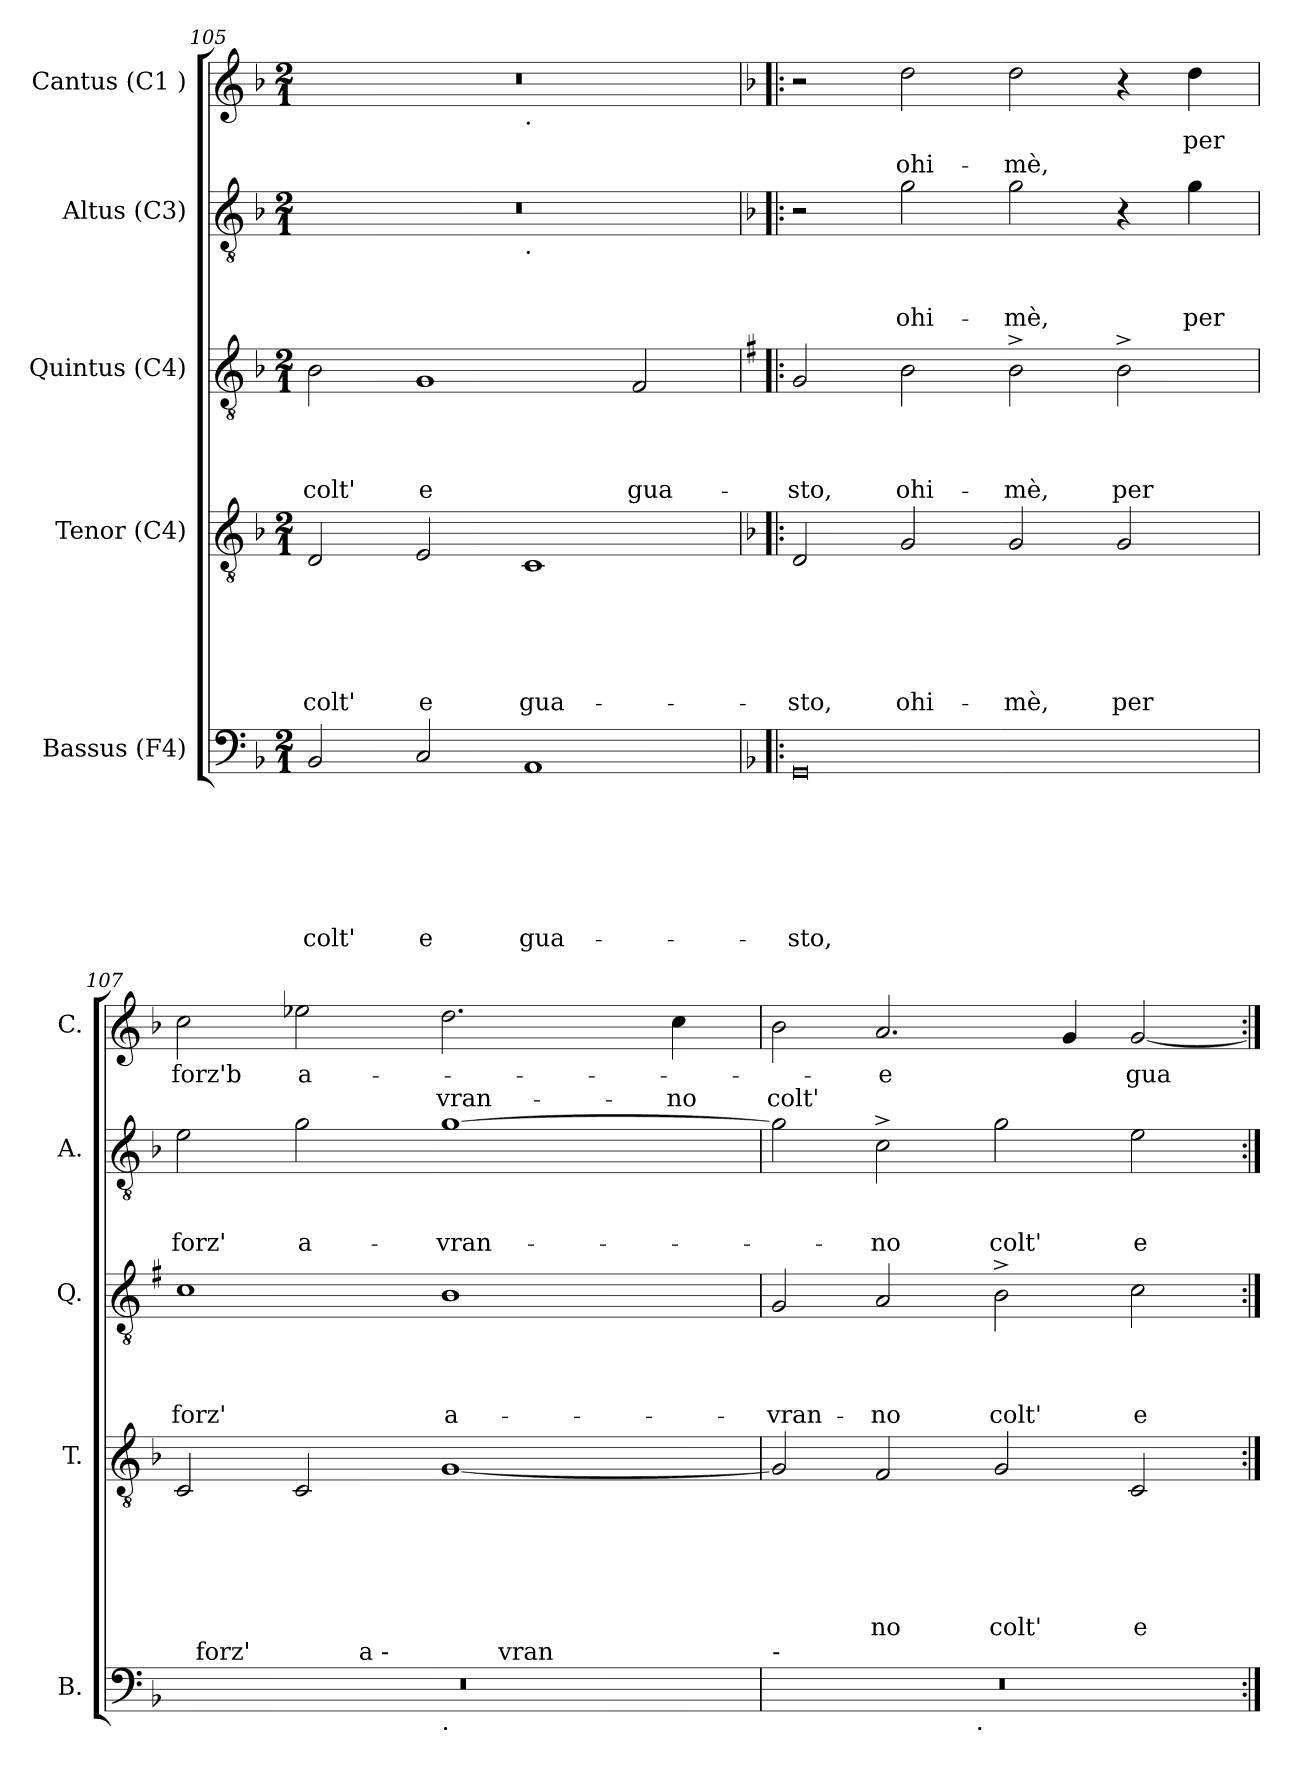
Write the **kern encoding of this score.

**kern	**text	**text	**text	**text	**text	**text	**text	**kern	**text	**text	**text	**text	**text	**text	**kern	**text	**text	**text	**text	**kern	**text	**text	**text	**kern	**text	**text
*part5	*part5	*part5	*part5	*part5	*part5	*part5	*part5	*part4	*part4	*part4	*part4	*part4	*part4	*part4	*part3	*part3	*part3	*part3	*part3	*part2	*part2	*part2	*part2	*part1	*part1	*part1
*staff5	*staff5	*staff5	*staff5	*staff5	*staff5	*staff5	*staff5	*staff4	*staff4	*staff4	*staff4	*staff4	*staff4	*staff4	*staff3	*staff3	*staff3	*staff3	*staff3	*staff2	*staff2	*staff2	*staff2	*staff1	*staff1	*staff1
*I"Bassus (F4)	*	*	*	*	*	*	*	*I"Tenor (C4)	*	*	*	*	*	*	*I"Quintus (C4)	*	*	*	*	*I"Altus (C3)	*	*	*	*I"Cantus (C1 )	*	*
*I'B.	*	*	*	*	*	*	*	*I'T.	*	*	*	*	*	*	*I'Q.	*	*	*	*	*I'A.	*	*	*	*I'C.	*	*
*clefF4	*	*	*	*	*	*	*	*clefGv2	*	*	*	*	*	*	*clefGv2	*	*	*	*	*clefGv2	*	*	*	*clefG2	*	*
*k[b-]	*	*	*	*	*	*	*	*k[b-]	*	*	*	*	*	*	*k[b-]	*	*	*	*	*k[b-]	*	*	*	*k[b-]	*	*
*F:	*	*	*	*	*	*	*	*F:	*	*	*	*	*	*	*F:	*	*	*	*	*F:	*	*	*	*F:	*	*
*M2/1	*	*	*	*	*	*	*	*M2/1	*	*	*	*	*	*	*M2/1	*	*	*	*	*M2/1	*	*	*	*M2/1	*	*
=105	=105	=105	=105	=105	=105	=105	=105	=105	=105	=105	=105	=105	=105	=105	=105	=105	=105	=105	=105	=105	=105	=105	=105	=105	=105	=105
!	!	!	!	!	!	!	!LO:LY:b	!	!	!	!	!	!	!LO:LY:b	!	!	!	!	!LO:LY:b	!	!	!	!	!	!	!
*	*	*	*	*	*	*	*	*	*	*	*	*	*	*	*	*	*	*	*	*^	*	*	*	*^	*	*
2BB-/	.	.	.	.	.	.	colt'	2D/	.	.	.	.	.	colt'	2B-\	.	.	.	colt'	0r	1ryy	.	.	.	0r	1ryy	.	.
!	!	!	!	!	!	!	!LO:LY:b	!	!	!	!	!	!	!LO:LY:b	!	!	!	!	!LO:LY:b:rj	!	!	!	!	!	!	!	!	!
2C/	.	.	.	.	.	.	e	2E/	.	.	.	.	.	e	1G	.	.	.	e	.	.	.	.	.	.	.	.	.
!	!	!	!	!	!	!	!	!	!	!	!	!	!	!	!	!	!	!	!	!	!	!	!	!	!	!LO:TX:b:t=.	!	!
!	!	!	!	!	!	!	!	!	!	!	!	!	!	!	!	!	!	!	!	!	!LO:TX:b:t=.	!	!	!	!	!	!	!
!	!	!	!	!	!	!	!LO:LY:b	!	!	!	!	!	!	!LO:LY:b	!	!	!	!	!	!	!	!	!	!	!	!	!	!
1AA	.	.	.	.	.	.	gua-	1C	.	.	.	.	.	gua-	.	.	.	.	.	.	1ryy	.	.	.	.	1ryy	.	.
!	!	!	!	!	!	!	!	!	!	!	!	!	!	!	!	!	!	!	!LO:LY:b	!	!	!	!	!	!	!	!	!
.	.	.	.	.	.	.	.	.	.	.	.	.	.	.	2F/	.	.	.	gua-	.	.	.	.	.	.	.	.	.
*	*	*	*	*	*	*	*	*	*	*	*	*	*	*	*	*	*	*	*	*v	*v	*	*	*	*	*	*	*
*	*	*	*	*	*	*	*	*	*	*	*	*	*	*	*	*	*	*	*	*	*	*	*	*v	*v	*	*
=106!|:	=106!|:	=106!|:	=106!|:	=106!|:	=106!|:	=106!|:	=106!|:	=106!|:	=106!|:	=106!|:	=106!|:	=106!|:	=106!|:	=106!|:	=106!|:	=106!|:	=106!|:	=106!|:	=106!|:	=106!|:	=106!|:	=106!|:	=106!|:	=106!|:	=106!|:	=106!|:
*	*	*	*	*	*	*	*	*	*	*	*	*	*	*	*k[f#]	*	*	*	*	*	*	*	*	*	*	*
*	*	*	*	*	*	*	*	*	*	*	*	*	*	*	*G:	*	*	*	*	*	*	*	*	*	*	*
*	*	*	*	*	*	*	*	*	*	*	*	*	*	*	*	*	*	*	*	*^	*	*	*	*^	*	*
!	!	!	!	!	!	!	!LO:LY:b	!	!	!	!	!	!	!LO:LY:b	!	!	!	!	!LO:LY:b	!	!	!	!	!	!	!	!	!
*	*	*	*	*	*	*	*	*	*	*	*	*	*	*	*	*	*	*	*	*v	*v	*	*	*	*	*	*	*
*	*	*	*	*	*	*	*	*	*	*	*	*	*	*	*	*	*	*	*	*	*	*	*	*v	*v	*	*
0GG	.	.	.	.	.	.	-sto,	2D/	.	.	.	.	.	-sto,	2G/	.	.	.	-sto,	2r	.	.	.	2r	.	.
!	!	!	!	!	!	!	!	!	!	!	!	!	!	!LO:LY:b	!	!	!	!	!LO:LY:b	!	!	!	!LO:LY:b	!	!	!LO:LY:b
.	.	.	.	.	.	.	.	2G/	.	.	.	.	.	ohi-	2B\	.	.	.	ohi-	2g\	.	.	ohi-	2dd\	.	ohi-
!	!	!	!	!	!	!	!	!	!	!	!	!	!	!LO:LY:b	!	!	!	!	!LO:LY:b	!	!	!	!LO:LY:b	!	!	!LO:LY:b
.	.	.	.	.	.	.	.	2G/	.	.	.	.	.	-mè,	2B^>\	.	.	.	-mè,	2g\	.	.	-mè,	2dd\	.	-mè,
!	!	!	!	!	!	!	!	!	!	!	!	!	!	!LO:LY:b	!	!	!	!	!LO:LY:b	!	!	!	!	!	!	!
.	.	.	.	.	.	.	.	2G/	.	.	.	.	.	per	2B^>\	.	.	.	per	4r	.	.	.	4r	.	.
!	!	!	!	!	!	!	!	!	!	!	!	!	!	!	!	!	!	!	!	!	!	!	!LO:LY:b	!	!LO:LY:b	!
.	.	.	.	.	.	.	.	.	.	.	.	.	.	.	.	.	.	.	.	4g\	.	.	per	4dd\	per	.
=107	=107	=107	=107	=107	=107	=107	=107	=107	=107	=107	=107	=107	=107	=107	=107	=107	=107	=107	=107	=107	=107	=107	=107	=107	=107	=107
!	!	!	!	!	!	!	!	!	!	!	!	!	!	!	!	!	!	!	!LO:LY:b	!	!	!	!LO:LY:b	!	!LO:LY:b:rj	!
*^	*	*	*	*	*	*	*	*	*	*	*	*	*	*	*	*	*	*	*	*	*	*	*	*	*	*
*	*^	*	*	*	*	*	*	*	*	*	*	*	*	*	*	*	*	*	*	*	*	*	*	*	*	*	*
*	*	*^	*	*	*	*	*	*	*	*	*	*	*	*	*	*	*	*	*	*	*	*	*	*	*	*	*	*
*	*	*	*^	*	*	*	*	*	*	*	*	*	*	*	*	*	*	*	*	*	*	*	*	*	*	*	*	*	*
0r	32ryy	2ryy	1ryy	1ryy	.	.	.	.	.	.	.	2C/	.	.	.	.	.	.	1c	.	.	.	forz'	2e\	.	.	forz'	2cc\	forz'b	.
!	!LO:TX:a:t=forz'	!	!	!	!	!	!	!	!	!	!	!	!	!	!	!	!	!	!	!	!	!	!	!	!	!	!	!	!	!
.	1ryy	.	.	.	.	.	.	.	.	.	.	.	.	.	.	.	.	.	.	.	.	.	.	.	.	.	.	.	.	.
!	!	!	!	!	!	!	!	!	!	!	!	!	!	!	!	!	!	!	!	!	!	!	!	!	!	!	!LO:LY:b	!	!LO:LY:b	!
.	.	8ryy	.	.	.	.	.	.	.	.	.	2C/	.	.	.	.	.	.	.	.	.	.	.	2g\	.	.	a-	2ee-\	a-	.
.	.	32ryy	.	.	.	.	.	.	.	.	.	.	.	.	.	.	.	.	.	.	.	.	.	.	.	.	.	.	.	.
!	!	!LO:TX:a:t=a -	!	!	!	!	!	!	!	!	!	!	!	!	!	!	!	!	!	!	!	!	!	!	!	!	!	!	!	!
.	.	1ryy	.	.	.	.	.	.	.	.	.	.	.	.	.	.	.	.	.	.	.	.	.	.	.	.	.	.	.	.
!	!	!	!LO:TX:b:t=.	!	!	!	!	!	!	!	!	!	!	!	!	!	!	!	!	!	!	!	!	!	!	!	!	!	!	!
!	!	!	!	!	!	!	!	!	!	!	!	!	!	!	!	!	!	!	!	!	!	!	!LO:LY:b:rj	!	!	!	!LO:LY:b	!	!	!LO:LY:b
.	.	.	1ryy	8ryy	.	.	.	.	.	.	.	[<1G	.	.	.	.	.	.	1B	.	.	.	a-	[>1g	.	.	-vran-	2.dd\	.	vran-
.	2ryy	.	.	.	.	.	.	.	.	.	.	.	.	.	.	.	.	.	.	.	.	.	.	.	.	.	.	.	.	.
!	!	!	!	!LO:TX:a:t=vran	!	!	!	!	!	!	!	!	!	!	!	!	!	!	!	!	!	!	!	!	!	!	!	!	!	!
.	.	.	.	2..ryy	.	.	.	.	.	.	.	.	.	.	.	.	.	.	.	.	.	.	.	.	.	.	.	.	.	.
.	4...ryy	.	.	.	.	.	.	.	.	.	.	.	.	.	.	.	.	.	.	.	.	.	.	.	.	.	.	.	.	.
.	.	4ryy	.	.	.	.	.	.	.	.	.	.	.	.	.	.	.	.	.	.	.	.	.	.	.	.	.	.	.	.
!	!	!	!	!	!	!	!	!	!	!	!	!	!	!	!	!	!	!	!	!	!	!	!	!	!	!	!	!	!	!LO:LY:b
.	.	.	.	.	.	.	.	.	.	.	.	.	.	.	.	.	.	.	.	.	.	.	.	.	.	.	.	4cc\	.	-no
.	.	16.ryy	.	.	.	.	.	.	.	.	.	.	.	.	.	.	.	.	.	.	.	.	.	.	.	.	.	.	.	.
=108	=108	=108	=108	=108	=108	=108	=108	=108	=108	=108	=108	=108	=108	=108	=108	=108	=108	=108	=108	=108	=108	=108	=108	=108	=108	=108	=108	=108	=108	=108
!LO:TX:a:t=-	!	!	!	!	!	!	!	!	!	!	!	!	!	!	!	!	!	!	!	!	!	!	!	!	!	!	!	!	!	!
!	!	!	!	!	!	!	!	!	!	!	!	!	!	!	!	!	!	!	!	!	!	!	!LO:LY:b	!	!	!	!	!	!	!LO:LY:b
*	*v	*v	*v	*v	*	*	*	*	*	*	*	*	*	*	*	*	*	*	*	*	*	*	*	*	*	*	*	*	*	*
0r	2ryy	.	.	.	.	.	.	.	2G/]	.	.	.	.	.	.	2G/	.	.	.	-vran-	2g\]	.	.	.	2b-\	.	colt'
!	!	!	!	!	!	!	!	!	!	!	!	!	!	!	!LO:LY:b	!	!	!	!	!LO:LY:b	!	!	!	!LO:LY:b	!	!LO:LY:b:rj	!
.	4...ryy	.	.	.	.	.	.	.	2F/	.	.	.	.	.	no	2A/	.	.	.	-no	2c^>\	.	.	-no	2.a/	-e	.
!	!LO:TX:b:t=.	!	!	!	!	!	!	!	!	!	!	!	!	!	!	!	!	!	!	!	!	!	!	!	!	!	!
.	1ryy	.	.	.	.	.	.	.	.	.	.	.	.	.	.	.	.	.	.	.	.	.	.	.	.	.	.
!	!	!	!	!	!	!	!	!	!	!	!	!	!	!	!LO:LY:b	!	!	!	!	!LO:LY:b	!	!	!	!LO:LY:b	!	!	!
.	.	.	.	.	.	.	.	.	2G/	.	.	.	.	.	colt'	2B^>\	.	.	.	colt'	2g\	.	.	colt'	.	.	.
.	.	.	.	.	.	.	.	.	.	.	.	.	.	.	.	.	.	.	.	.	.	.	.	.	4g/	.	.
!	!	!	!	!	!	!	!	!	!	!	!	!	!	!	!LO:LY:b	!	!	!	!	!LO:LY:b	!	!	!	!LO:LY:b	!	!LO:LY:b	!
.	.	.	.	.	.	.	.	.	2C/	.	.	.	.	.	e	2c\	.	.	.	e	2e\	.	.	e	[<2g/	gua-	.
.	32ryy	.	.	.	.	.	.	.	.	.	.	.	.	.	.	.	.	.	.	.	.	.	.	.	.	.	.
*v	*v	*	*	*	*	*	*	*	*	*	*	*	*	*	*	*	*	*	*	*	*	*	*	*	*	*	*
=:|!	=:|!	=:|!	=:|!	=:|!	=:|!	=:|!	=:|!	=:|!	=:|!	=:|!	=:|!	=:|!	=:|!	=:|!	=:|!	=:|!	=:|!	=:|!	=:|!	=:|!	=:|!	=:|!	=:|!	=:|!	=:|!	=:|!
*-	*-	*-	*-	*-	*-	*-	*-	*-	*-	*-	*-	*-	*-	*-	*-	*-	*-	*-	*-	*-	*-	*-	*-	*-	*-	*-
